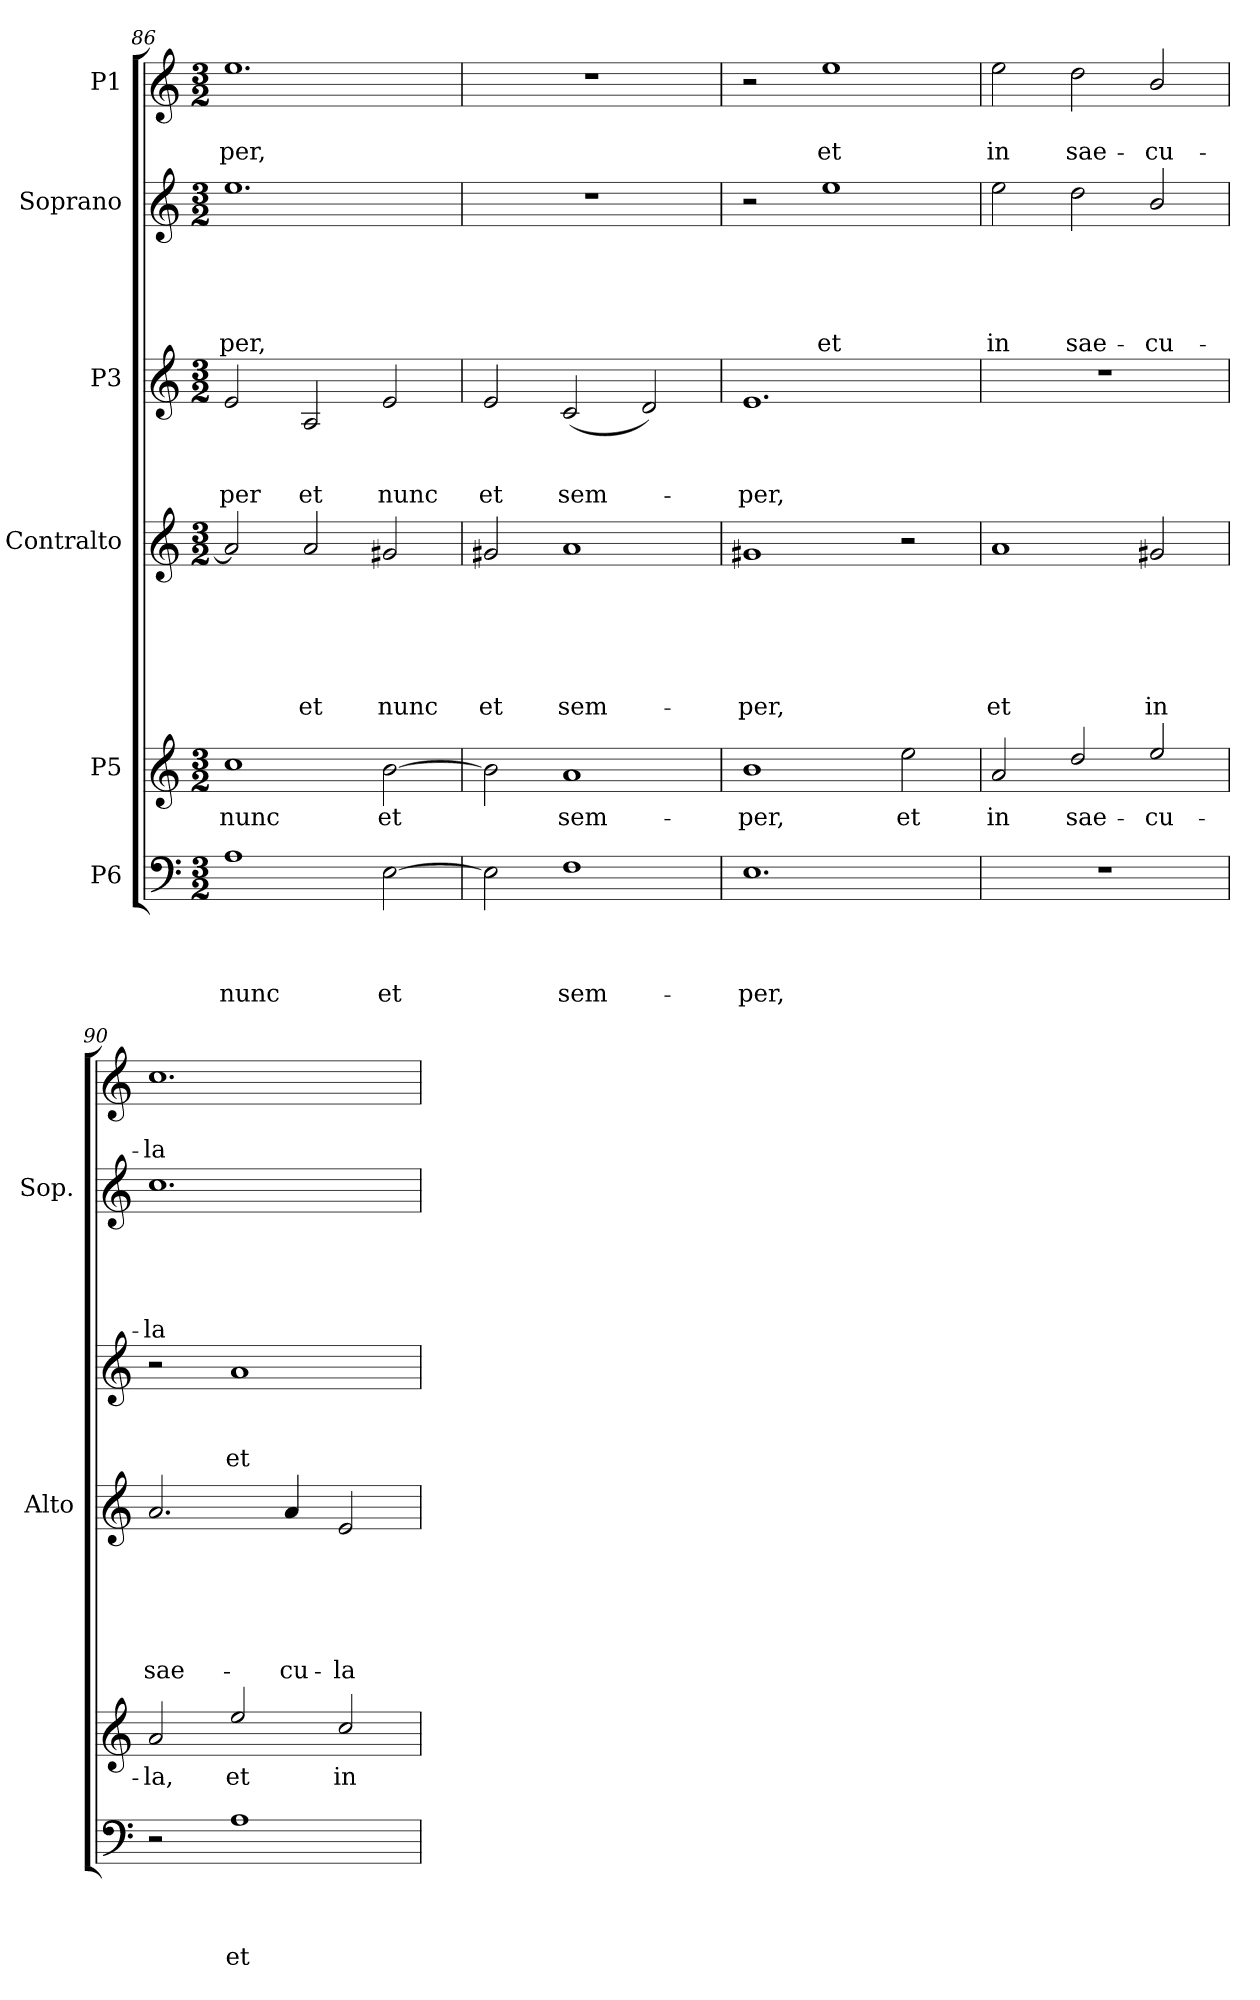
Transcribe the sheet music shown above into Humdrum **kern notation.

**kern	**text	**text	**text	**text	**kern	**text	**kern	**text	**text	**text	**text	**text	**text	**kern	**text	**text	**text	**kern	**text	**text	**text	**text	**text	**kern	**text	**text
*part6	*part6	*part6	*part6	*part6	*part5	*part5	*part4	*part4	*part4	*part4	*part4	*part4	*part4	*part3	*part3	*part3	*part3	*part2	*part2	*part2	*part2	*part2	*part2	*part1	*part1	*part1
*staff6	*staff6	*staff6	*staff6	*staff6	*staff5	*staff5	*staff4	*staff4	*staff4	*staff4	*staff4	*staff4	*staff4	*staff3	*staff3	*staff3	*staff3	*staff2	*staff2	*staff2	*staff2	*staff2	*staff2	*staff1	*staff1	*staff1
*I"P6	*	*	*	*	*I"P5	*	*I"Contralto	*	*	*	*	*	*	*I"P3	*	*	*	*I"Soprano	*	*	*	*	*	*I"P1	*	*
*	*	*	*	*	*	*	*I'Alto	*	*	*	*	*	*	*	*	*	*	*I'Sop.	*	*	*	*	*	*	*	*
*clefF4	*	*	*	*	*clefG2	*	*clefG2	*	*	*	*	*	*	*clefG2	*	*	*	*clefG2	*	*	*	*	*	*clefG2	*	*
*	*	*	*	*	*ITrd7c12	*	*	*	*	*	*	*	*	*	*	*	*	*	*	*	*	*	*	*	*	*
*k[]	*	*	*	*	*k[]	*	*k[]	*	*	*	*	*	*	*k[]	*	*	*	*k[]	*	*	*	*	*	*k[]	*	*
*C:	*	*	*	*	*C:	*	*C:	*	*	*	*	*	*	*C:	*	*	*	*C:	*	*	*	*	*	*C:	*	*
*M3/2	*	*	*	*	*M3/2	*	*M3/2	*	*	*	*	*	*	*M3/2	*	*	*	*M3/2	*	*	*	*	*	*M3/2	*	*
=86	=86	=86	=86	=86	=86	=86	=86	=86	=86	=86	=86	=86	=86	=86	=86	=86	=86	=86	=86	=86	=86	=86	=86	=86	=86	=86
!	!	!	!	!LO:LY:b	!	!LO:LY:b	!	!	!	!	!	!	!	!	!	!	!LO:LY:b	!	!	!	!	!	!LO:LY:b	!	!	!LO:LY:b
1A	.	.	.	nunc	1c	nunc	2a/]	.	.	.	.	.	.	2e/	.	.	-per	1.ee	.	.	.	.	-per,	1.ee	.	-per,
!	!	!	!	!	!	!	!	!	!	!	!	!	!LO:LY:b	!	!	!	!LO:LY:b	!	!	!	!	!	!	!	!	!
.	.	.	.	.	.	.	2a/	.	.	.	.	.	et	2A/	.	.	et	.	.	.	.	.	.	.	.	.
!	!	!	!	!LO:LY:b	!	!LO:LY:b	!	!	!	!	!	!	!LO:LY:b	!	!	!	!LO:LY:b	!	!	!	!	!	!	!	!	!
[>2E\	.	.	.	et	[>2B\	et	2g#X/	.	.	.	.	.	nunc	2e/	.	.	nunc	.	.	.	.	.	.	.	.	.
=87	=87	=87	=87	=87	=87	=87	=87	=87	=87	=87	=87	=87	=87	=87	=87	=87	=87	=87	=87	=87	=87	=87	=87	=87	=87	=87
!	!	!	!	!	!	!	!	!	!	!	!	!	!LO:LY:b	!	!	!	!LO:LY:b	!LO:N:vis=1	!	!	!	!	!	!LO:N:vis=1	!	!
2E\]	.	.	.	.	2B\]	.	2g#X/	.	.	.	.	.	et	2e/	.	.	et	1.r	.	.	.	.	.	1.r	.	.
!	!	!	!	!LO:LY:b	!	!LO:LY:b	!	!	!	!	!	!	!LO:LY:b	!	!	!	!LO:LY:b	!	!	!	!	!	!	!	!	!
1F	.	.	.	sem-	1A	sem-	1a	.	.	.	.	.	sem-	(<2c/	.	.	sem-	.	.	.	.	.	.	.	.	.
.	.	.	.	.	.	.	.	.	.	.	.	.	.	2d/)	.	.	.	.	.	.	.	.	.	.	.	.
=88	=88	=88	=88	=88	=88	=88	=88	=88	=88	=88	=88	=88	=88	=88	=88	=88	=88	=88	=88	=88	=88	=88	=88	=88	=88	=88
!	!	!	!	!LO:LY:b	!	!LO:LY:b	!	!	!	!	!	!	!LO:LY:b	!	!	!	!LO:LY:b	!	!	!	!	!	!	!	!	!
1.E	.	.	.	-per,	1B	-per,	1g#X	.	.	.	.	.	-per,	1.e	.	.	-per,	2r	.	.	.	.	.	2r	.	.
!	!	!	!	!	!	!	!	!	!	!	!	!	!	!	!	!	!	!	!	!	!	!	!LO:LY:b	!	!	!LO:LY:b
.	.	.	.	.	.	.	.	.	.	.	.	.	.	.	.	.	.	1ee	.	.	.	.	et	1ee	.	et
!	!	!	!	!	!	!LO:LY:b	!	!	!	!	!	!	!	!	!	!	!	!	!	!	!	!	!	!	!	!
.	.	.	.	.	2e\	et	2r	.	.	.	.	.	.	.	.	.	.	.	.	.	.	.	.	.	.	.
=89	=89	=89	=89	=89	=89	=89	=89	=89	=89	=89	=89	=89	=89	=89	=89	=89	=89	=89	=89	=89	=89	=89	=89	=89	=89	=89
!LO:N:vis=1	!	!	!	!	!	!LO:LY:b	!	!	!	!	!	!	!LO:LY:b	!LO:N:vis=1	!	!	!	!	!	!	!	!	!LO:LY:b	!	!	!LO:LY:b
1.r	.	.	.	.	2A/	in	1a	.	.	.	.	.	et	1.r	.	.	.	2ee\	.	.	.	.	in	2ee\	.	in
!	!	!	!	!	!	!LO:LY:b	!	!	!	!	!	!	!	!	!	!	!	!	!	!	!	!	!LO:LY:b	!	!	!LO:LY:b
.	.	.	.	.	2d/	sae-	.	.	.	.	.	.	.	.	.	.	.	2dd\	.	.	.	.	sae-	2dd\	.	sae-
!	!	!	!	!	!	!LO:LY:b	!	!	!	!	!	!	!LO:LY:b	!	!	!	!	!	!	!	!	!	!LO:LY:b	!	!	!LO:LY:b
.	.	.	.	.	2e/	-cu-	2g#X/	.	.	.	.	.	in	.	.	.	.	2b/	.	.	.	.	-cu-	2b/	.	-cu-
!!LO:LB:g=z
=90	=90	=90	=90	=90	=90	=90	=90	=90	=90	=90	=90	=90	=90	=90	=90	=90	=90	=90	=90	=90	=90	=90	=90	=90	=90	=90
!	!	!	!	!	!	!LO:LY:b	!	!	!	!	!	!	!LO:LY:b	!	!	!	!	!	!	!	!	!	!LO:LY:b	!	!	!LO:LY:b
2r	.	.	.	.	2A/	-la,	2.a/	.	.	.	.	.	sae-	2r	.	.	.	1.cc	.	.	.	.	-la	1.cc	.	-la
!	!	!	!	!LO:LY:b	!	!LO:LY:b	!	!	!	!	!	!	!	!	!	!	!LO:LY:b	!	!	!	!	!	!	!	!	!
1A	.	.	.	et	2e/	et	.	.	.	.	.	.	.	1a	.	.	et	.	.	.	.	.	.	.	.	.
!	!	!	!	!	!	!	!	!	!	!	!	!	!LO:LY:b	!	!	!	!	!	!	!	!	!	!	!	!	!
.	.	.	.	.	.	.	4a/	.	.	.	.	.	-cu-	.	.	.	.	.	.	.	.	.	.	.	.	.
!	!	!	!	!	!	!LO:LY:b	!	!	!	!	!	!	!LO:LY:b	!	!	!	!	!	!	!	!	!	!	!	!	!
.	.	.	.	.	2c/	in	2e/	.	.	.	.	.	-la	.	.	.	.	.	.	.	.	.	.	.	.	.
=	=	=	=	=	=	=	=	=	=	=	=	=	=	=	=	=	=	=	=	=	=	=	=	=	=	=
*-	*-	*-	*-	*-	*-	*-	*-	*-	*-	*-	*-	*-	*-	*-	*-	*-	*-	*-	*-	*-	*-	*-	*-	*-	*-	*-
